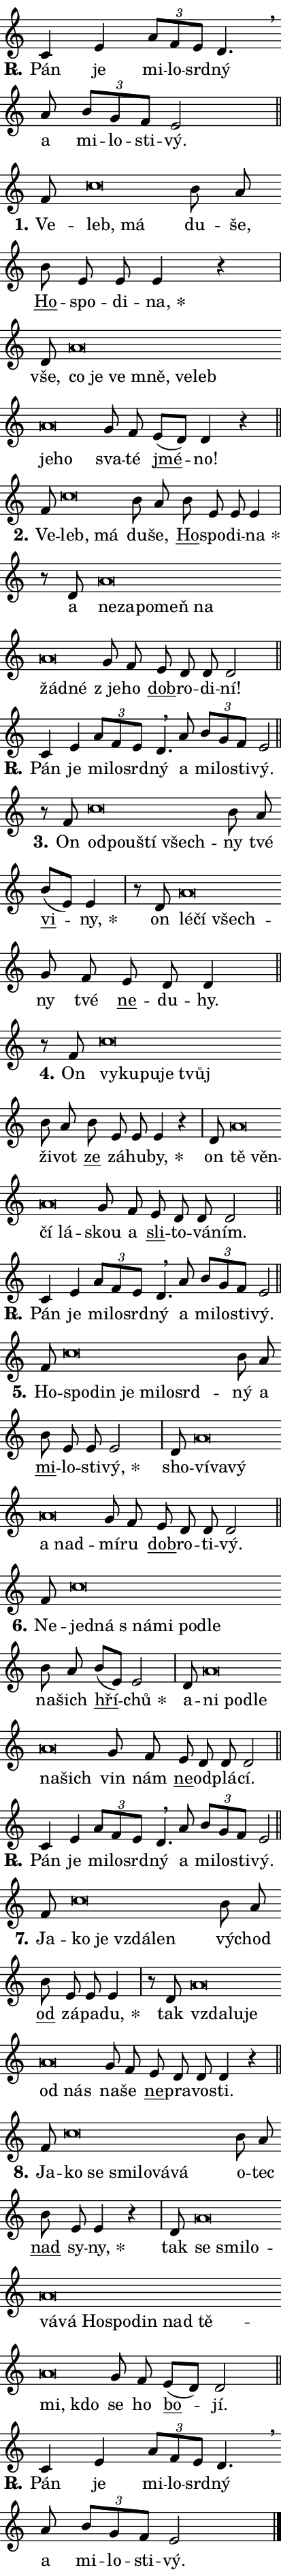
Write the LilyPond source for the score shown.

\version "2.22.1"
\header { tagline = "" }
\paper {
  indent = 0\cm
  top-margin = 0\cm
  right-margin = 0\cm
  bottom-margin = 0\cm
  left-margin = 0\cm
  paper-width = 7\cm
  page-breaking = #ly:one-page-breaking
  system-system-spacing.basic-distance = #11
  score-system-spacing.basic-distance = #11
  ragged-last = ##f
}


%% Author: Thomas Morley
%% https://lists.gnu.org/archive/html/lilypond-user/2020-05/msg00002.html
#(define (line-position grob)
"Returns position of @var[grob} in current system:
   @code{'start}, if at first time-step
   @code{'end}, if at last time-step
   @code{'middle} otherwise
"
  (let* ((col (ly:item-get-column grob))
         (ln (ly:grob-object col 'left-neighbor))
         (rn (ly:grob-object col 'right-neighbor))
         (col-to-check-left (if (ly:grob? ln) ln col))
         (col-to-check-right (if (ly:grob? rn) rn col))
         (break-dir-left
           (and
             (ly:grob-property col-to-check-left 'non-musical #f)
             (ly:item-break-dir col-to-check-left)))
         (break-dir-right
           (and
             (ly:grob-property col-to-check-right 'non-musical #f)
             (ly:item-break-dir col-to-check-right))))
        (cond ((eqv? 1 break-dir-left) 'start)
              ((eqv? -1 break-dir-right) 'end)
              (else 'middle))))

#(define (tranparent-at-line-position vctor)
  (lambda (grob)
  "Relying on @code{line-position} select the relevant enry from @var{vctor}.
Used to determine transparency,"
    (case (line-position grob)
      ((end) (not (vector-ref vctor 0)))
      ((middle) (not (vector-ref vctor 1)))
      ((start) (not (vector-ref vctor 2))))))

noteHeadBreakVisibility =
#(define-music-function (break-visibility)(vector?)
"Makes @code{NoteHead}s transparent relying on @var{break-visibility}"
#{
  \override NoteHead.transparent =
    #(tranparent-at-line-position break-visibility)
#})

#(define delete-ledgers-for-transparent-note-heads
  (lambda (grob)
    "Reads whether a @code{NoteHead} is transparent.
If so this @code{NoteHead} is removed from @code{'note-heads} from
@var{grob}, which is supposed to be @code{LedgerLineSpanner}.
As a result ledgers are not printed for this @code{NoteHead}"
    (let* ((nhds-array (ly:grob-object grob 'note-heads))
           (nhds-list
             (if (ly:grob-array? nhds-array)
                 (ly:grob-array->list nhds-array)
                 '()))
           ;; Relies on the transparent-property being done before
           ;; Staff.LedgerLineSpanner.after-line-breaking is executed.
           ;; This is fragile ...
           (to-keep
             (remove
               (lambda (nhd)
                 (ly:grob-property nhd 'transparent #f))
               nhds-list)))
      ;; TODO find a better method to iterate over grob-arrays, similiar
      ;; to filter/remove etc for lists
      ;; For now rebuilt from scratch
      (set! (ly:grob-object grob 'note-heads)  '())
      (for-each
        (lambda (nhd)
          (ly:pointer-group-interface::add-grob grob 'note-heads nhd))
        to-keep))))

hideNotes = {
  \noteHeadBreakVisibility #begin-of-line-visible
}
unHideNotes = {
  \noteHeadBreakVisibility #all-visible
}

% work-around for resetting accidentals
% https://lilypond.org/doc/v2.23/Documentation/notation/displaying-rhythms#unmetered-music
cadenzaMeasure = {
  \cadenzaOff
  \partial 1024 s1024
  \cadenzaOn
}

#(define-markup-command (accent layout props text) (markup?)
  "Underline accented syllable"
  (interpret-markup layout props
    #{\markup \override #'(offset . 4.3) \underline { #text }#}))

responsum = \markup \concat {
  "R" \hspace #-1.05 \path #0.1 #'((moveto 0 0.07) (lineto 0.9 0.8)) \hspace #0.05 "."
}

\layout {
    \context {
        \Staff
        \remove "Time_signature_engraver"
        \override LedgerLineSpanner.after-line-breaking = #delete-ledgers-for-transparent-note-heads
    }
    \context {
        \Voice {
            \override NoteHead.output-attributes = #'((class . "notehead"))
            \override Hairpin.height = #0.55
        }
    }
    \context {
        \Lyrics {
            \override StanzaNumber.output-attributes = #'((class . "stanzanumber"))
            \override LyricSpace.minimum-distance = #0.9
            \override LyricText.font-name = #"TeX Gyre Schola"
            \override LyricText.font-size = 1
            \override StanzaNumber.font-name = #"TeX Gyre Schola Bold"
            \override StanzaNumber.font-size = 1
        }
    }
}

% magnetic-lyrics.ily
%
%   written by
%     Jean Abou Samra <jean@abou-samra.fr>
%     Werner Lemberg <wl@gnu.org>
%
%   adapted by
%     Jiri Hon <jiri.hon@gmail.com>
%
% Version 2022-Apr-15

% https://www.mail-archive.com/lilypond-user@gnu.org/msg149350.html

#(define (Left_hyphen_pointer_engraver context)
   "Collect syllable-hyphen-syllable occurrences in lyrics and store
them in properties.  This engraver only looks to the left.  For
example, if the lyrics input is @code{foo -- bar}, it does the
following.

@itemize @bullet
@item
Set the @code{text} property of the @code{LyricHyphen} grob between
@q{foo} and @q{bar} to @code{foo}.

@item
Set the @code{left-hyphen} property of the @code{LyricText} grob with
text @q{foo} to the @code{LyricHyphen} grob between @q{foo} and
@q{bar}.
@end itemize

Use this auxiliary engraver in combination with the
@code{lyric-@/text::@/apply-@/magnetic-@/offset!} hook."
   (let ((hyphen #f)
         (text #f))
     (make-engraver
      (acknowledgers
       ((lyric-syllable-interface engraver grob source-engraver)
        (set! text grob)))
      (end-acknowledgers
       ((lyric-hyphen-interface engraver grob source-engraver)
        ;(when (not (grob::has-interface grob 'lyric-space-interface))
          (set! hyphen grob)));)
      ((stop-translation-timestep engraver)
       (when (and text hyphen)
         (ly:grob-set-object! text 'left-hyphen hyphen))
       (set! text #f)
       (set! hyphen #f)))))

#(define (lyric-text::apply-magnetic-offset! grob)
   "If the space between two syllables is less than the value in
property @code{LyricText@/.details@/.squash-threshold}, move the right
syllable to the left so that it gets concatenated with the left
syllable.

Use this function as a hook for
@code{LyricText@/.after-@/line-@/breaking} if the
@code{Left_@/hyphen_@/pointer_@/engraver} is active."
   (let ((hyphen (ly:grob-object grob 'left-hyphen #f)))
     (when hyphen
       (let ((left-text (ly:spanner-bound hyphen LEFT)))
         (when (grob::has-interface left-text 'lyric-syllable-interface)
           (let* ((common (ly:grob-common-refpoint grob left-text X))
                  (this-x-ext (ly:grob-extent grob common X))
                  (left-x-ext
                   (begin
                     ;; Trigger magnetism for left-text.
                     (ly:grob-property left-text 'after-line-breaking)
                     (ly:grob-extent left-text common X)))
                  ;; `delta` is the gap width between two syllables.
                  (delta (- (interval-start this-x-ext)
                            (interval-end left-x-ext)))
                  (details (ly:grob-property grob 'details))
                  (threshold (assoc-get 'squash-threshold details 0.2)))
             (when (< delta threshold)
               (let* (;; We have to manipulate the input text so that
                      ;; ligatures crossing syllable boundaries are not
                      ;; disabled.  For languages based on the Latin
                      ;; script this is essentially a beautification.
                      ;; However, for non-Western scripts it can be a
                      ;; necessity.
                      (lt (ly:grob-property left-text 'text))
                      (rt (ly:grob-property grob 'text))
                      (is-space (grob::has-interface hyphen 'lyric-space-interface))
                      (space (if is-space " " ""))
                      (space-markup (grob-interpret-markup grob " "))
                      (space-size (interval-length (ly:stencil-extent space-markup X)))
                      (extra-delta (if is-space space-size 0))
                      ;; Append new syllable.
                      (ltrt-space (if (and (string? lt) (string? rt))
                                (string-append lt space rt)
                                (make-concat-markup (list lt space rt))))
                      ;; Right-align `ltrt` to the right side.
                      (ltrt-space-markup (grob-interpret-markup
                               grob
                               (make-translate-markup
                                (cons (interval-length this-x-ext) 0)
                                (make-right-align-markup ltrt-space)))))
                 (begin
                   ;; Don't print `left-text`.
                   (ly:grob-set-property! left-text 'stencil #f)
                   ;; Set text and stencil (which holds all collected
                   ;; syllables so far) and shift it to the left.
                   (ly:grob-set-property! grob 'text ltrt-space)
                   (ly:grob-set-property! grob 'stencil ltrt-space-markup)
                   (ly:grob-translate-axis! grob (- (- delta extra-delta)) X))))))))))


#(define (lyric-hyphen::displace-bounds-first grob)
   ;; Make very sure this callback isn't triggered too early.
   (let ((left (ly:spanner-bound grob LEFT))
         (right (ly:spanner-bound grob RIGHT)))
     (ly:grob-property left 'after-line-breaking)
     (ly:grob-property right 'after-line-breaking)
     (ly:lyric-hyphen::print grob)))

squashThreshold = #0.4

\layout {
  \context {
    \Lyrics
    \consists #Left_hyphen_pointer_engraver
    \override LyricText.after-line-breaking =
      #lyric-text::apply-magnetic-offset!
    \override LyricHyphen.stencil = #lyric-hyphen::displace-bounds-first
    \override LyricText.details.squash-threshold = \squashThreshold
    \override LyricHyphen.minimum-distance = 0
    \override LyricHyphen.minimum-length = \squashThreshold
  }
}

squash = \override LyricText.details.squash-threshold = 9999
unSquash = \override LyricText.details.squash-threshold = \squashThreshold

left = \override LyricText.self-alignment-X = #LEFT
unLeft = \revert LyricText.self-alignment-X

starOffset = #(lambda (grob) 
                (let ((x_offset (ly:self-alignment-interface::aligned-on-x-parent grob)))
                  (if (= x_offset 0) 0 (+ x_offset 1.2))))

star = #(define-music-function (syllable)(string?)
"Append star separator at the end of a syllable"
#{
  \once \override LyricText.X-offset = #starOffset
  \lyricmode { \markup {
    #syllable
    \override #'((font-name . "TeX Gyre Schola Bold")) \hspace #0.2 \lower #0.65 \larger "*"
  } }
#})

starAccent = #(define-music-function (syllable)(string?)
"Append star separator at the end of a syllable and make accent"
#{
  \once \override LyricText.X-offset = #starOffset
  \lyricmode { \markup {
    \accent #syllable
    \override #'((font-name . "TeX Gyre Schola Bold")) \hspace #0.2 \lower #0.65 \larger "*"
  } }
#})

breath = #(define-music-function (syllable)(string?)
"Append breathing indicator at the end of a syllable"
#{
  \lyricmode { \markup { #syllable "+" } }
#})

optionalBreath = #(define-music-function (syllable)(string?)
"Append optional breathing indicator at the end of a syllable"
#{
  \lyricmode { \markup { #syllable "(+)" } }
#})


\score {
    <<
        \new Voice = "melody" { \cadenzaOn \key c \major \relative { c'4 e \tuplet 3/2 { a8[ f e] } d4. \breathe \bar "" a'8 \tuplet 3/2 { b[ g f] } e2 \cadenzaMeasure \bar "||" \break }
\relative { f'8 c'\breve*1/16 \hideNotes \breve*1/16 \bar "" \unHideNotes b8 a \bar "" b e, e e4 r \cadenzaMeasure \bar "|" d8 a'\breve*1/16 \hideNotes \breve*1/16 \bar "" \breve*1/16 \bar "" \breve*1/16 \bar "" \breve*1/16 \bar "" \breve*1/16 \bar "" \breve*1/16 \breve*1/16 \bar "" \unHideNotes g8 f \bar "" e[( d)] d4 r \cadenzaMeasure \bar "||" \break }
\relative { f'8 c'\breve*1/16 \hideNotes \breve*1/16 \bar "" \unHideNotes b8 a \bar "" b e, e e4 \cadenzaMeasure \bar "|" r8 d8 a'\breve*1/16 \hideNotes \breve*1/16 \bar "" \breve*1/16 \bar "" \breve*1/16 \bar "" \breve*1/16 \bar "" \breve*1/16 \breve*1/16 \bar "" \unHideNotes g8 f \bar "" e d d d2 \cadenzaMeasure \bar "||" \break }
\relative { c'4 e \tuplet 3/2 { a8[ f e] } d4. \breathe \bar "" a'8 \tuplet 3/2 { b[ g f] } e2 \cadenzaMeasure \bar "||" \break }
\relative { r8 f'8 c'\breve*1/16 \hideNotes \breve*1/16 \bar "" \breve*1/16 \breve*1/16 \bar "" \unHideNotes b8 a \bar "" b[( e,)] e4 \cadenzaMeasure \bar "|" r8 d8 a'\breve*1/16 \hideNotes \breve*1/16 \breve*1/16 \bar "" \unHideNotes g8 f \bar "" e d d4 \cadenzaMeasure \bar "||" \break }
\relative { r8 f'8 c'\breve*1/16 \hideNotes \breve*1/16 \bar "" \breve*1/16 \bar "" \breve*1/16 \breve*1/16 \bar "" \unHideNotes b8 a \bar "" b e, e e4 r \cadenzaMeasure \bar "|" d8 a'\breve*1/16 \hideNotes \breve*1/16 \bar "" \breve*1/16 \breve*1/16 \bar "" \unHideNotes g8 f \bar "" e d d d2 \cadenzaMeasure \bar "||" \break }
\relative { c'4 e \tuplet 3/2 { a8[ f e] } d4. \breathe \bar "" a'8 \tuplet 3/2 { b[ g f] } e2 \cadenzaMeasure \bar "||" \break }
\relative { f'8 c'\breve*1/16 \hideNotes \breve*1/16 \bar "" \breve*1/16 \bar "" \breve*1/16 \bar "" \breve*1/16 \breve*1/16 \bar "" \unHideNotes b8 a \bar "" b e, e e2 \cadenzaMeasure \bar "|" d8 a'\breve*1/16 \hideNotes \breve*1/16 \bar "" \breve*1/16 \bar "" \breve*1/16 \breve*1/16 \bar "" \unHideNotes g8 f \bar "" e d d d2 \cadenzaMeasure \bar "||" \break }
\relative { f'8 c'\breve*1/16 \hideNotes \breve*1/16 \bar "" \breve*1/16 \bar "" \breve*1/16 \bar "" \breve*1/16 \breve*1/16 \bar "" \unHideNotes b8 a \bar "" b[( e,)] e2 \cadenzaMeasure \bar "|" d8 a'\breve*1/16 \hideNotes \breve*1/16 \bar "" \breve*1/16 \bar "" \breve*1/16 \breve*1/16 \bar "" \unHideNotes g8 f \bar "" e d d d2 \cadenzaMeasure \bar "||" \break }
\relative { c'4 e \tuplet 3/2 { a8[ f e] } d4. \breathe \bar "" a'8 \tuplet 3/2 { b[ g f] } e2 \cadenzaMeasure \bar "||" \break }
\relative { f'8 c'\breve*1/16 \hideNotes \breve*1/16 \bar "" \breve*1/16 \breve*1/16 \bar "" \unHideNotes b8 a \bar "" b e, e e4 \cadenzaMeasure \bar "|" r8 d8 a'\breve*1/16 \hideNotes \breve*1/16 \bar "" \breve*1/16 \bar "" \breve*1/16 \breve*1/16 \bar "" \unHideNotes g8 f \bar "" e d d d4 r \cadenzaMeasure \bar "||" \break }
\relative { f'8 c'\breve*1/16 \hideNotes \breve*1/16 \bar "" \breve*1/16 \bar "" \breve*1/16 \bar "" \breve*1/16 \breve*1/16 \bar "" \unHideNotes b8 a \bar "" b e, e4 r \cadenzaMeasure \bar "|" d8 a'\breve*1/16 \hideNotes \breve*1/16 \bar "" \breve*1/16 \bar "" \breve*1/16 \bar "" \breve*1/16 \bar "" \breve*1/16 \bar "" \breve*1/16 \bar "" \breve*1/16 \bar "" \breve*1/16 \bar "" \breve*1/16 \bar "" \breve*1/16 \breve*1/16 \bar "" \unHideNotes g8 f \bar "" e[( d)] d2 \cadenzaMeasure \bar "||" \break }
\relative { c'4 e \tuplet 3/2 { a8[ f e] } d4. \breathe \bar "" a'8 \tuplet 3/2 { b[ g f] } e2 \cadenzaMeasure \bar "||" \break } \bar "|." }
        \new Lyrics \lyricsto "melody" { \lyricmode { \set stanza = \responsum
Pán je mi -- lo -- srd -- ný a mi -- lo -- sti -- vý.
\set stanza = "1."
Ve -- \left leb, \squash má \unLeft \unSquash du -- še, \markup \accent Ho -- spo -- di -- \star na, vše, \left co \squash je ve mně, ve -- leb je -- ho \unLeft \unSquash sva -- té \markup \accent jmé -- no!
\set stanza = "2."
Ve -- \left leb, \squash má \unLeft \unSquash du -- še, \markup \accent Ho -- spo -- di -- \star na a \left ne -- \squash za -- po -- meň na žád -- né \unLeft \unSquash "z je" -- ho \markup \accent dob -- ro -- di -- ní!
\set stanza = \responsum
Pán je mi -- lo -- srd -- ný a mi -- lo -- sti -- vý.
\set stanza = "3."
On \left od -- \squash pou -- ští všech -- \unLeft \unSquash ny tvé \markup \accent vi -- \star ny, on \left lé -- \squash čí všech -- \unLeft \unSquash ny tvé \markup \accent ne -- du -- hy.
\set stanza = "4."
On \left vy -- \squash ku -- pu -- je tvůj \unLeft \unSquash ži -- vot \markup \accent ze zá -- hu -- \star by, on \left tě \squash věn -- čí lá -- \unLeft \unSquash skou a \markup \accent sli -- to -- vá -- ním.
\set stanza = \responsum
Pán je mi -- lo -- srd -- ný a mi -- lo -- sti -- vý.
\set stanza = "5."
Ho -- \left spo -- \squash din je mi -- lo -- srd -- \unLeft \unSquash ný a \markup \accent mi -- lo -- sti -- \star vý, sho -- \left ví -- \squash va -- vý a nad -- \unLeft \unSquash mí -- ru \markup \accent dob -- ro -- ti -- vý.
\set stanza = "6."
Ne -- \left jed -- \squash ná "s ná" -- mi po -- dle \unLeft \unSquash na -- šich \markup \accent hří -- \star chů a -- \left ni \squash po -- dle na -- šich \unLeft \unSquash vin nám \markup \accent ne -- od -- plá -- cí.
\set stanza = \responsum
Pán je mi -- lo -- srd -- ný a mi -- lo -- sti -- vý.
\set stanza = "7."
Ja -- \left ko \squash je vzdá -- len \unLeft \unSquash vý -- chod \markup \accent od zá -- pa -- \star du, tak \left vzda -- \squash lu -- je od nás \unLeft \unSquash na -- še \markup \accent ne -- pra -- vo -- sti.
\set stanza = "8."
Ja -- \left ko \squash se smi -- lo -- vá -- vá \unLeft \unSquash o -- tec \markup \accent nad sy -- \star ny, tak \left se \squash smi -- lo -- vá -- vá Ho -- spo -- din nad tě -- mi, kdo \unLeft \unSquash se ho \markup \accent bo -- jí.
\set stanza = \responsum
Pán je mi -- lo -- srd -- ný a mi -- lo -- sti -- vý. } }
    >>
    \layout {}
}
